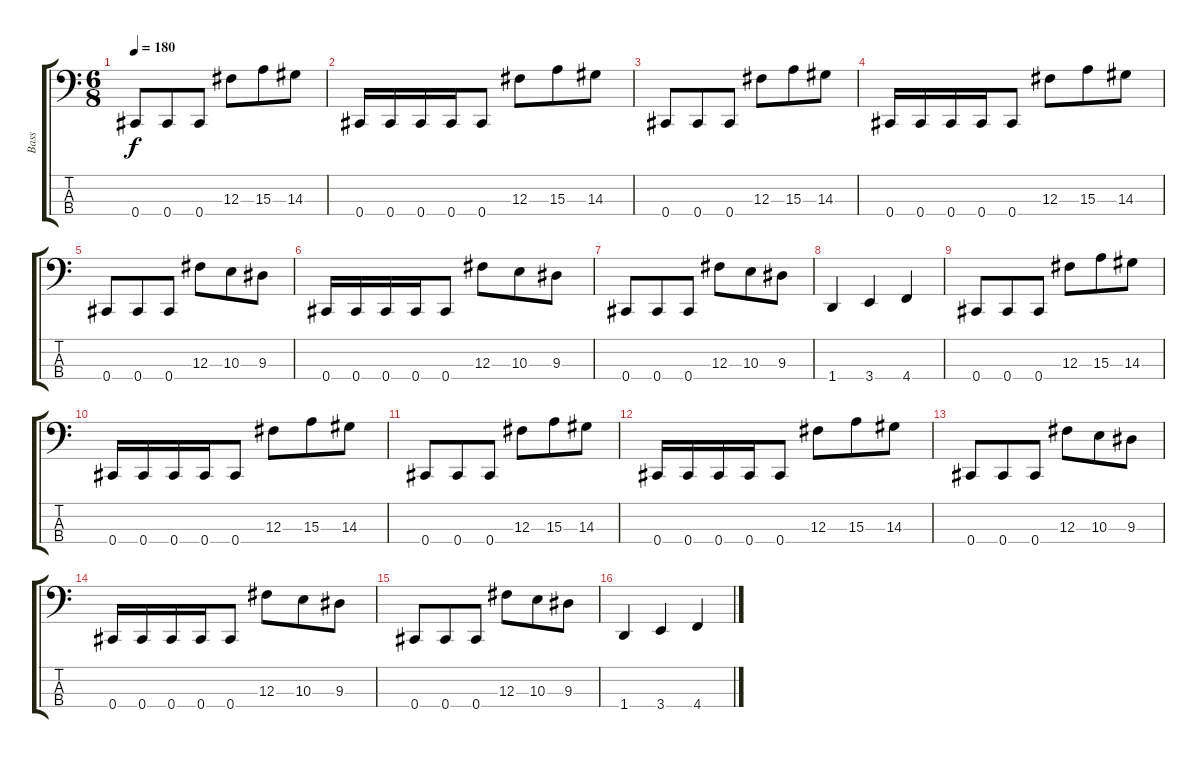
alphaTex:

\track ("Bass" "Bass") {instrument electricbassfinger}
\staff {score tabs}
\tuning (E2 B1 Gb1 Db1) {hide}
\ts (6 8)
\tempo 180
\clef f4
\ks c
0.4.8{dy f} 0.4.8 0.4.8 12.3.8 15.3.8 14.3.8 |
0.4.16 0.4.16 0.4.16 0.4.16 0.4.8 12.3.8 15.3.8 14.3.8 |
0.4.8 0.4.8 0.4.8 12.3.8 15.3.8 14.3.8 |
0.4.16 0.4.16 0.4.16 0.4.16 0.4.8 12.3.8 15.3.8 14.3.8 |
0.4.8 0.4.8 0.4.8 12.3.8 10.3.8 9.3.8 |
0.4.16 0.4.16 0.4.16 0.4.16 0.4.8 12.3.8 10.3.8 9.3.8 |
0.4.8 0.4.8 0.4.8 12.3.8 10.3.8 9.3.8 |
1.4.4 3.4.4 4.4.4 |
0.4.8 0.4.8 0.4.8 12.3.8 15.3.8 14.3.8 |
0.4.16 0.4.16 0.4.16 0.4.16 0.4.8 12.3.8 15.3.8 14.3.8 |
0.4.8 0.4.8 0.4.8 12.3.8 15.3.8 14.3.8 |
0.4.16 0.4.16 0.4.16 0.4.16 0.4.8 12.3.8 15.3.8 14.3.8 |
0.4.8 0.4.8 0.4.8 12.3.8 10.3.8 9.3.8 |
0.4.16 0.4.16 0.4.16 0.4.16 0.4.8 12.3.8 10.3.8 9.3.8 |
0.4.8 0.4.8 0.4.8 12.3.8 10.3.8 9.3.8 |
1.4.4 3.4.4 4.4.4
